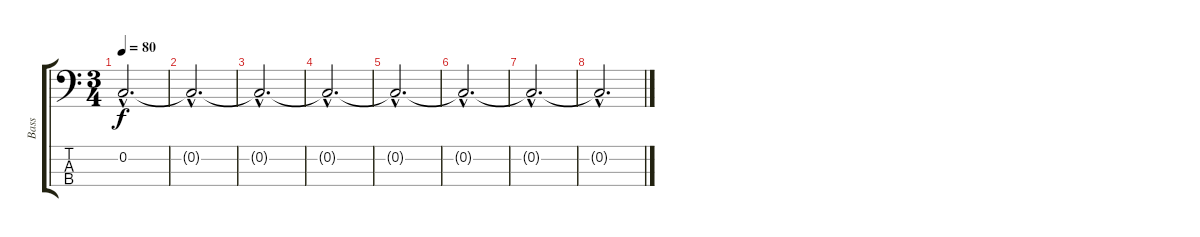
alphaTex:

\track ("Bass" "Bass") {instrument electricbassfinger}
\staff {score tabs}
\tuning (F2 C2 G1 D1) {hide}
\ts (3 4)
\tempo 80
\clef f4
\ks c
0.2{hac}.2{d dy f} |
0.2{hac t}.2{d} |
0.2{hac t}.2{d} |
0.2{hac t}.2{d} |
0.2{hac t}.2{d} |
0.2{hac t}.2{d} |
0.2{hac t}.2{d} |
0.2{hac t}.2{d}
